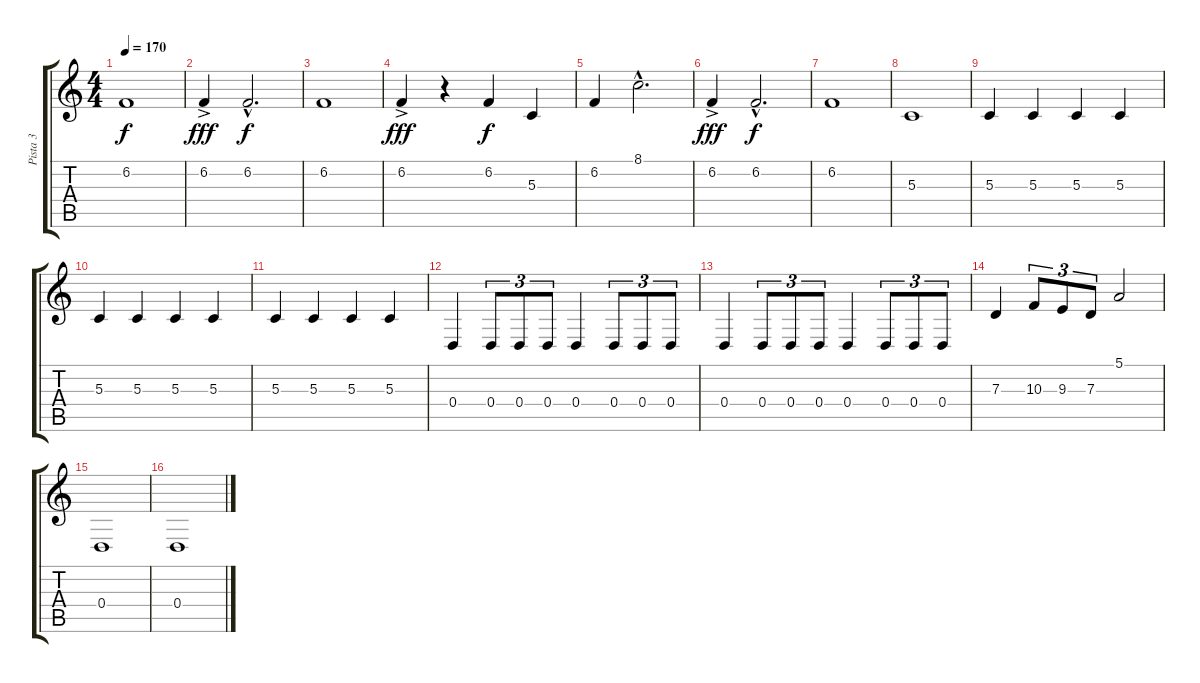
\track ("Pista 3" "Pista 3") {instrument trombone}
\staff {score tabs}
\tuning (E4 B3 G3 D3 A2 E2) {hide}
\ts (4 4)
\tempo 170
\clef g2
\ks c
6.2.1{dy f} |
6.2{ac}.4{dy fff} 6.2{hac}.2{d dy f} |
6.2.1 |
6.2{ac}.4{dy fff} r.4 6.2.4{dy f volume 15} 5.3.4 |
6.2.4 8.1{hac}.2{d} |
6.2{ac}.4{dy fff volume 13} 6.2{hac}.2{d dy f} |
6.2.1 |
5.3.1 |
5.3.4 5.3.4 5.3.4 5.3.4 |
5.3.4 5.3.4 5.3.4 5.3.4 |
5.3.4 5.3.4 5.3.4 5.3.4 |
0.4.4 0.4.8{tu (3 2)} 0.4.8{tu (3 2)} 0.4.8{tu (3 2)} 0.4.4 0.4.8{tu (3 2)} 0.4.8{tu (3 2)} 0.4.8{tu (3 2)} |
0.4.4 0.4.8{tu (3 2)} 0.4.8{tu (3 2)} 0.4.8{tu (3 2)} 0.4.4 0.4.8{tu (3 2)} 0.4.8{tu (3 2)} 0.4.8{tu (3 2)} |
7.3.4 10.3.8{tu (3 2)} 9.3.8{tu (3 2)} 7.3.8{tu (3 2)} 5.1.2 |
0.4.1 |
0.4.1
